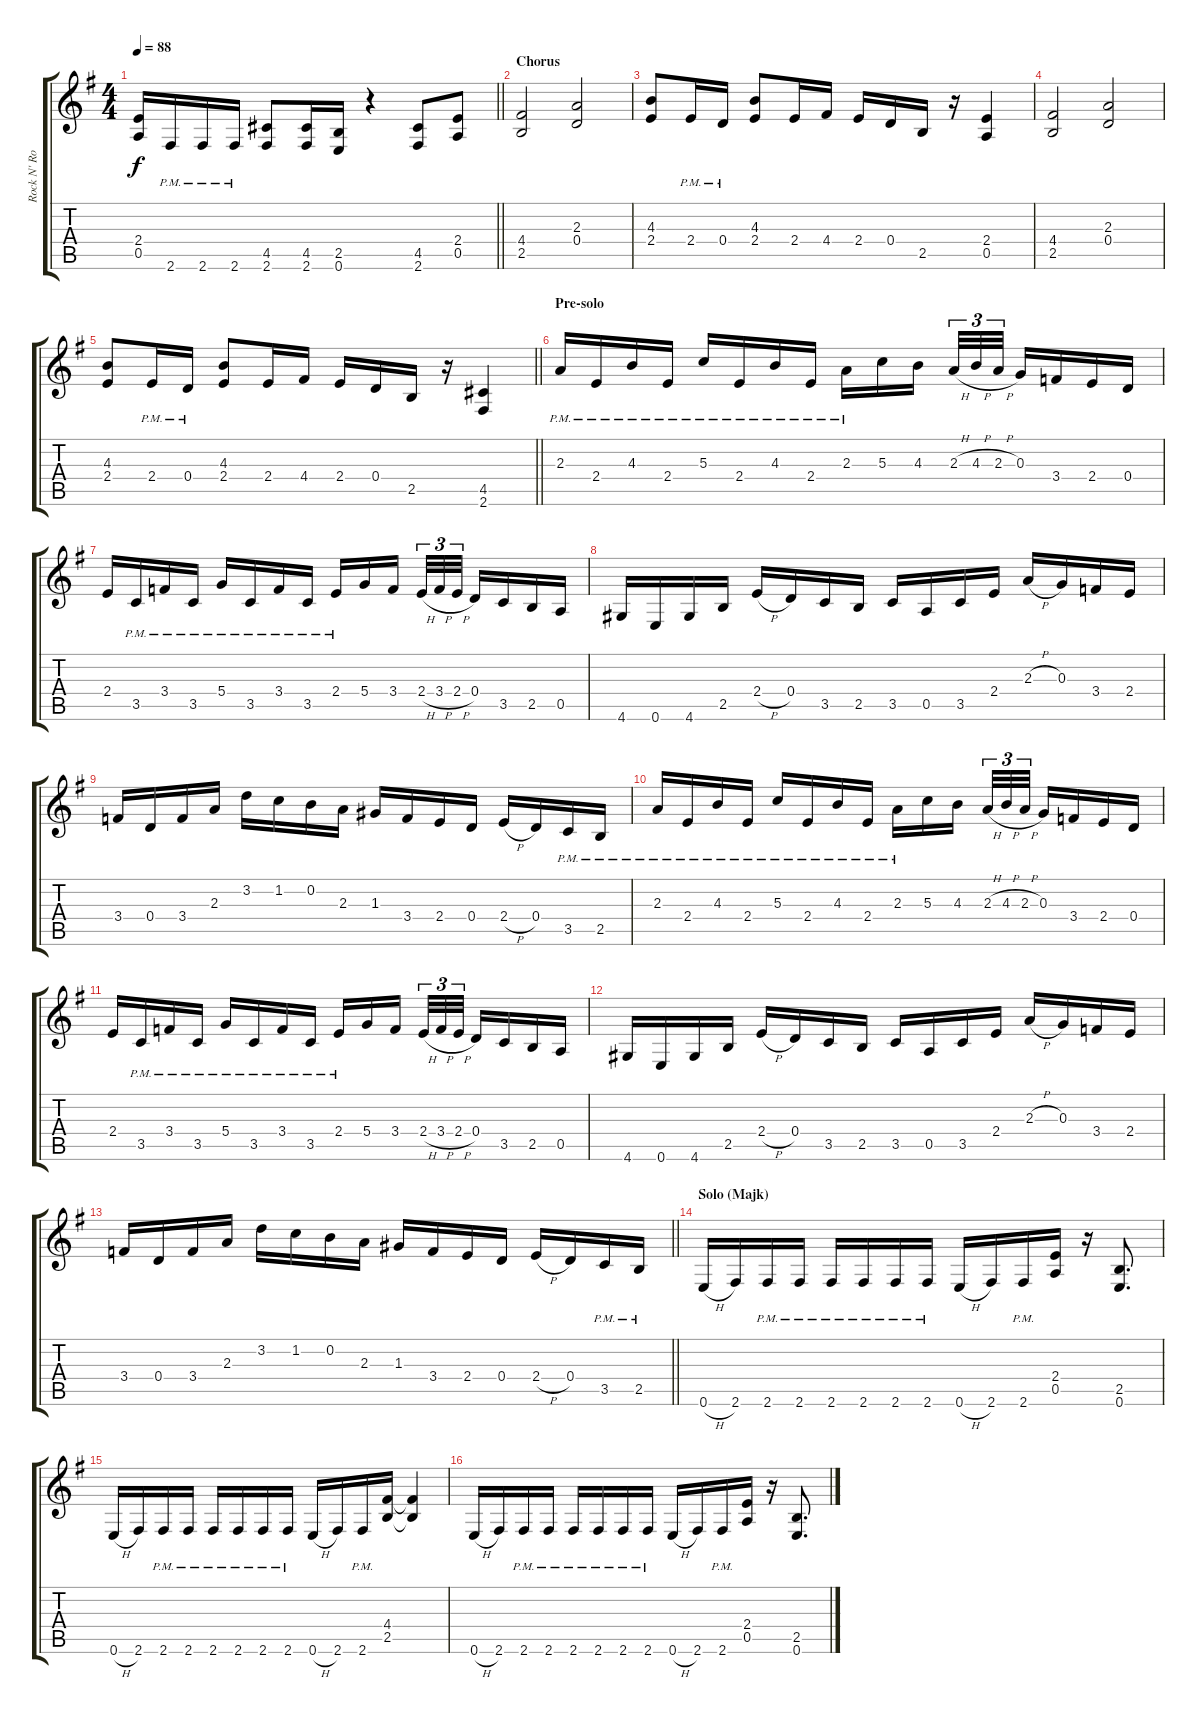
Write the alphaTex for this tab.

\track ("Rock N' Rolf" "Rock N' Ro") {instrument distortionguitar}
\staff {score tabs}
\tuning (E4 B3 G3 D3 A2 E2) {hide}
\ts (4 4)
\tempo 88
\clef g2
\barLineRight lightlight
\ks eminor
(2.4{t} 0.5{t}).16{dy f} 2.6{pm}.16 2.6{pm}.16 2.6{pm}.16 (4.5 2.6).8 (4.5 2.6).16 (2.5 0.6).16 r.4 (4.5 2.6).8 (2.4 0.5).8 |
\section ("" "Chorus")
(4.4 2.5).2 (2.3 0.4).2 |
(4.3 2.4).8 2.4{pm}.16 0.4{pm}.16 (4.3 2.4).8 2.4.16 4.4.16 2.4.16 0.4.16 2.5.16 r.16 (2.4 0.5).4 |
(4.4 2.5).2 (2.3 0.4).2 |
\barLineRight lightlight
(4.3 2.4).8 2.4{pm}.16 0.4{pm}.16 (4.3 2.4).8 2.4.16 4.4.16 2.4.16 0.4.16 2.5.16 r.16 (4.5 2.6).4 |
\section ("" "Pre-solo")
2.3{pm}.16 2.4{pm}.16 4.3{pm}.16 2.4{pm}.16 5.3{pm}.16 2.4{pm}.16 4.3{pm}.16 2.4{pm}.16 2.3{pm}.16 5.3.16 4.3.16{beam splitsecondary} 2.3{h}.32{tu (3 2)} 4.3{h}.32{tu (3 2)} 2.3{h}.32{tu (3 2)} 0.3.16 3.4.16 2.4.16 0.4.16 |
2.4.16 3.5{pm}.16 3.4{pm}.16 3.5{pm}.16 5.4{pm}.16 3.5{pm}.16 3.4{pm}.16 3.5{pm}.16 2.4{pm}.16 5.4.16 3.4.16{beam splitsecondary} 2.4{h}.32{tu (3 2)} 3.4{h}.32{tu (3 2)} 2.4{h}.32{tu (3 2)} 0.4.16 3.5.16 2.5.16 0.5.16 |
4.6.16 0.6.16 4.6.16 2.5.16 2.4{h}.16 0.4.16 3.5.16 2.5.16 3.5.16 0.5.16 3.5.16 2.4.16 2.3{h}.16 0.3.16 3.4.16 2.4.16 |
3.4.16 0.4.16 3.4.16 2.3.16 3.2.16 1.2.16 0.2.16 2.3.16 1.3.16 3.4.16 2.4.16 0.4.16 2.4{h}.16 0.4.16 3.5{pm}.16 2.5{pm}.16 |
2.3{pm}.16 2.4{pm}.16 4.3{pm}.16 2.4{pm}.16 5.3{pm}.16 2.4{pm}.16 4.3{pm}.16 2.4{pm}.16 2.3{pm}.16 5.3.16 4.3.16{beam splitsecondary} 2.3{h}.32{tu (3 2)} 4.3{h}.32{tu (3 2)} 2.3{h}.32{tu (3 2)} 0.3.16 3.4.16 2.4.16 0.4.16 |
2.4.16 3.5{pm}.16 3.4{pm}.16 3.5{pm}.16 5.4{pm}.16 3.5{pm}.16 3.4{pm}.16 3.5{pm}.16 2.4{pm}.16 5.4.16 3.4.16{beam splitsecondary} 2.4{h}.32{tu (3 2)} 3.4{h}.32{tu (3 2)} 2.4{h}.32{tu (3 2)} 0.4.16 3.5.16 2.5.16 0.5.16 |
4.6.16 0.6.16 4.6.16 2.5.16 2.4{h}.16 0.4.16 3.5.16 2.5.16 3.5.16 0.5.16 3.5.16 2.4.16 2.3{h}.16 0.3.16 3.4.16 2.4.16 |
\barLineRight lightlight
3.4.16 0.4.16 3.4.16 2.3.16 3.2.16 1.2.16 0.2.16 2.3.16 1.3.16 3.4.16 2.4.16 0.4.16 2.4{h}.16 0.4.16 3.5{pm}.16 2.5{pm}.16 |
\section ("" "Solo (Majk)")
0.6{h}.16 2.6.16 2.6{pm}.16 2.6{pm}.16 2.6{pm}.16 2.6{pm}.16 2.6{pm}.16 2.6{pm}.16 0.6{h}.16 2.6.16 2.6{pm}.16 (2.4 0.5).16 r.16 (2.5 0.6).8{d} |
0.6{h}.16 2.6.16 2.6{pm}.16 2.6{pm}.16 2.6{pm}.16 2.6{pm}.16 2.6{pm}.16 2.6{pm}.16 0.6{h}.16 2.6.16 2.6{pm}.16 (4.4 2.5).16 (4.4{t} 2.5{t}).4 |
0.6{h}.16 2.6.16 2.6{pm}.16 2.6{pm}.16 2.6{pm}.16 2.6{pm}.16 2.6{pm}.16 2.6{pm}.16 0.6{h}.16 2.6.16 2.6{pm}.16 (2.4 0.5).16 r.16 (2.5 0.6).8{d}
